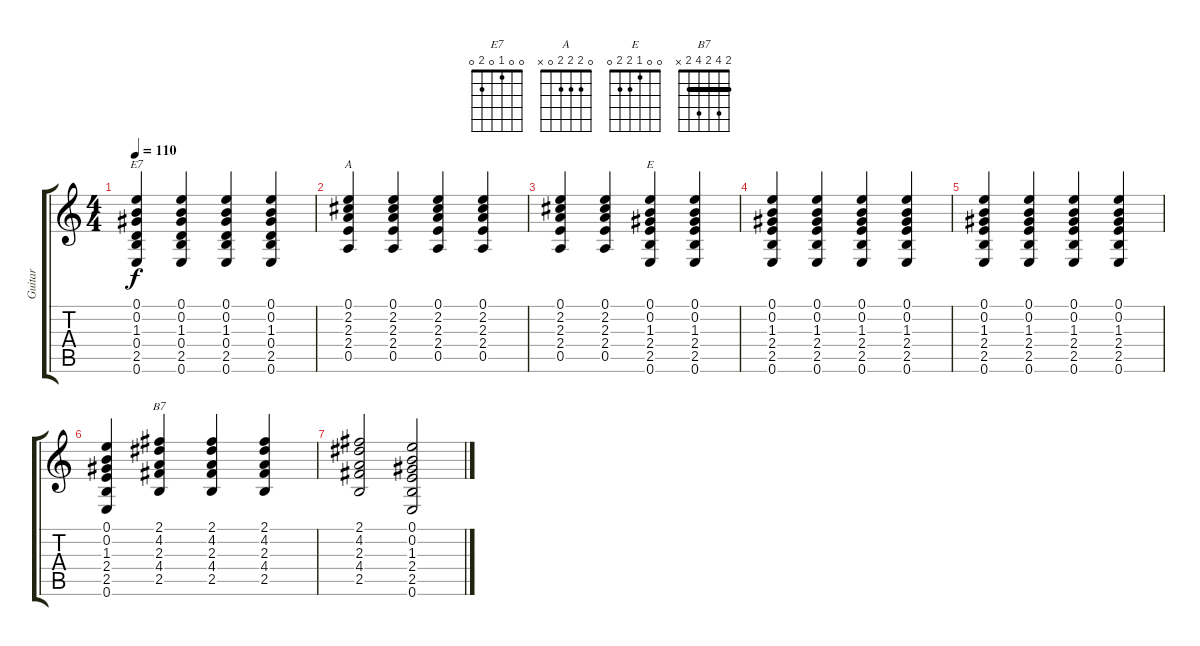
\track ("Guitar" "Guitar") {instrument acousticguitarsteel}
\staff {score tabs}
\tuning (E4 B3 G3 D3 A2 E2) {hide}
\chord ("E7" 0 0 1 0 2 0)
\chord ("A" 0 2 2 2 0 x)
\chord ("E" 0 0 1 2 2 0)
\chord ("B7" 2 4 2 4 2 x) {barre 2}
\ts (4 4)
\tempo 110
\clef g2
\ks c
(0.1 0.2 1.3 0.4 2.5 0.6).4{ch "E7" dy f} (0.1 0.2 1.3 0.4 2.5 0.6).4 (0.1 0.2 1.3 0.4 2.5 0.6).4 (0.1 0.2 1.3 0.4 2.5 0.6).4 |
(0.1 2.2 2.3 2.4 0.5).4{ch "A"} (0.1 2.2 2.3 2.4 0.5).4 (0.1 2.2 2.3 2.4 0.5).4 (0.1 2.2 2.3 2.4 0.5).4 |
(0.1 2.2 2.3 2.4 0.5).4 (0.1 2.2 2.3 2.4 0.5).4 (0.1 0.2 1.3 2.4 2.5 0.6).4{ch "E"} (0.1 0.2 1.3 2.4 2.5 0.6).4 |
(0.1 0.2 1.3 2.4 2.5 0.6).4 (0.1 0.2 1.3 2.4 2.5 0.6).4 (0.1 0.2 1.3 2.4 2.5 0.6).4 (0.1 0.2 1.3 2.4 2.5 0.6).4 |
(0.1 0.2 1.3 2.4 2.5 0.6).4 (0.1 0.2 1.3 2.4 2.5 0.6).4 (0.1 0.2 1.3 2.4 2.5 0.6).4 (0.1 0.2 1.3 2.4 2.5 0.6).4 |
(0.1 0.2 1.3 2.4 2.5 0.6).4 (2.1 4.2 2.3 4.4 2.5).4{ch "B7"} (2.1 4.2 2.3 4.4 2.5).4 (2.1 4.2 2.3 4.4 2.5).4 |
(2.1 4.2 2.3 4.4 2.5).2 (0.1 0.2 1.3 2.4 2.5 0.6).2
